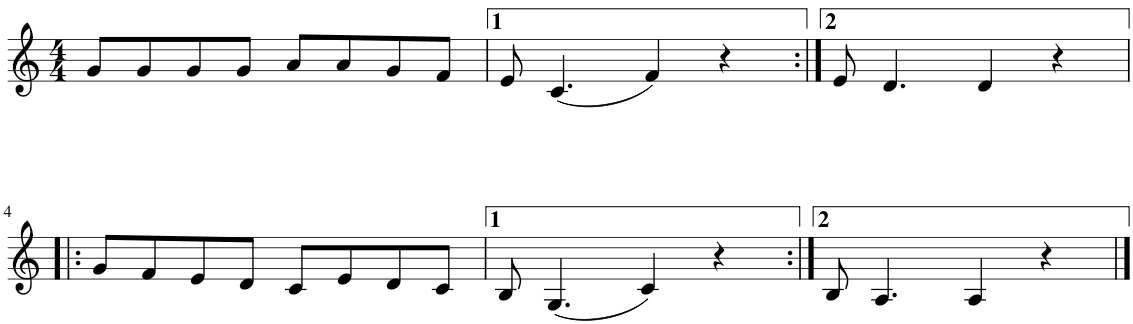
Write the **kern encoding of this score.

**kern
*part1
*staff1
*I"Choir
*I'Ch
*clefG2
*k[]
*M4/4
=1
8g/L
8g/
8g/
8g/J
8a/L
8a/
8g/
8f/J
=2
8e/
(4.c/
4f/)
4r
=3:|!
8e/
4.d/
4d/
4r
!!LO:LB:g=z
=4!|:
8g/L
8f/
8e/
8d/J
8c/L
8e/
8d/
8c/J
=5
8B/
(4.G/
4c/)
4r
=6:|!
8B/
4.A/
4A/
4r
==
*-
